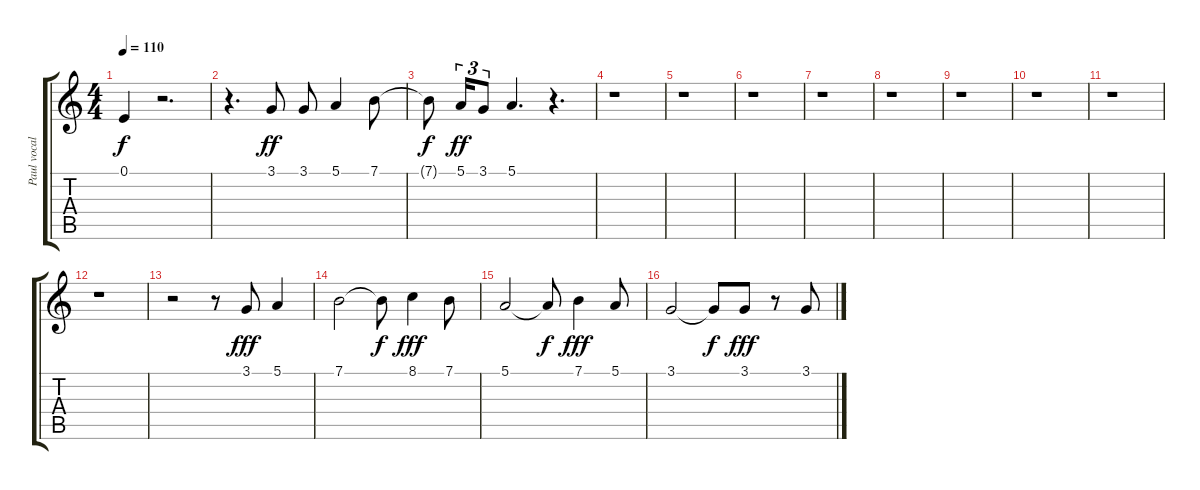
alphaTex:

\track ("Paul vocal" "Paul vocal") {instrument acousticgrandpiano}
\staff {score tabs}
\tuning (E4 B3 G3 D3 A2 E2) {hide}
\ts (4 4)
\tempo 110
\clef g2
\ks c
0.1{t}.4{dy f} r.2{d} |
r.4{d} 3.1.8{dy ff} 3.1.8 5.1.4 7.1.8 |
7.1{t}.8{dy f} 5.1.16{tu (3 2) dy ff} 3.1.8{tu (3 2)} 5.1.4{d} r.4{d} |
r.1 |
r.1 |
r.1 |
r.1 |
r.1 |
r.1 |
r.1 |
r.1 |
r.1 |
r.2 r.8 3.1.8{dy fff balance 6} 5.1.4 |
7.1.2 7.1{t}.8{dy f} 8.1.4{dy fff} 7.1.8 |
5.1.2 5.1{t}.8{dy f} 7.1.4{dy fff} 5.1.8 |
3.1.2 3.1{t}.8{dy f} 3.1.8{dy fff} r.8 3.1.8
